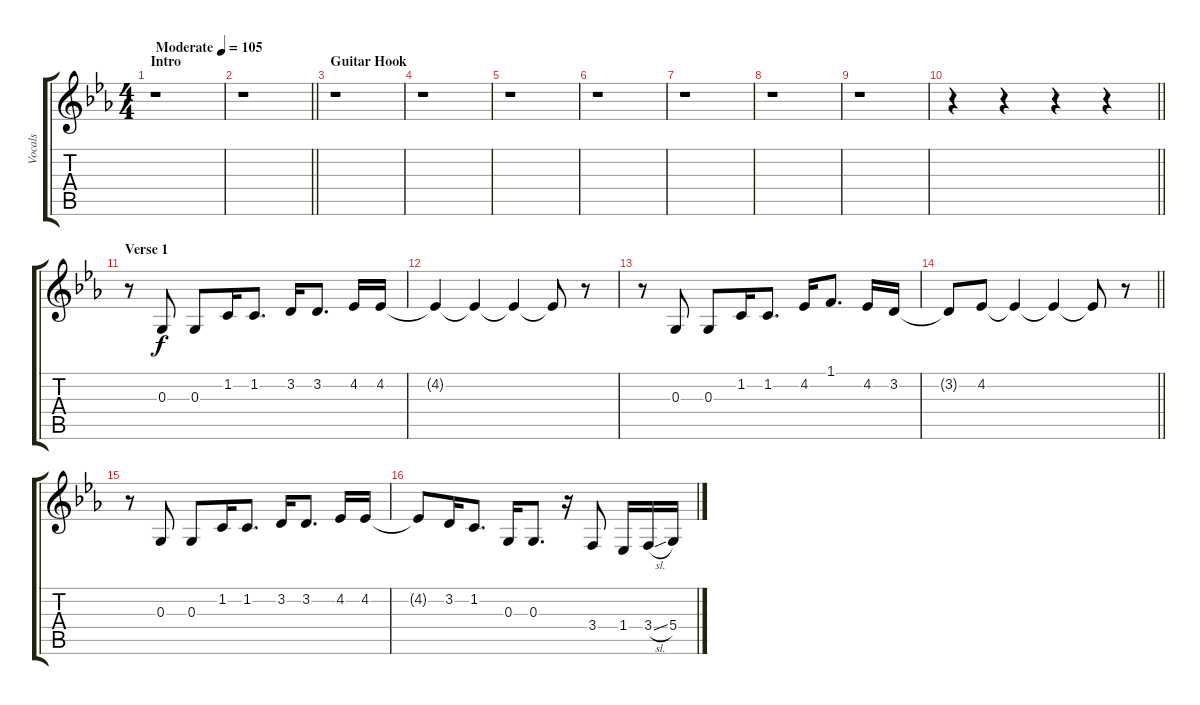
\track ("Vocals" "Vocals") {instrument oboe}
\staff {score tabs}
\tuning (E4 B3 G3 D3 A2 E2) {hide}
\ts (4 4)
\section ("" "Intro")
\tempo (105 "Moderate")
\clef g2
\ks eb
r.1{dy f instrument oboe} |
\barLineRight lightlight
r.1 |
\section ("" "Guitar Hook")
r.1 |
r.1 |
r.1 |
r.1 |
r.1 |
r.1 |
r.1 |
\barLineRight lightlight
r.4 r.4 r.4 r.4 |
\section ("" "Verse 1")
r.8 0.3.8 0.3.8 1.2.16 1.2.8{d} 3.2.16 3.2.8{d} 4.2.16 4.2.16 |
4.2{t}.4 4.2{t}.4 4.2{t}.4 4.2{t}.8 r.8 |
r.8 0.3.8 0.3.8 1.2.16 1.2.8{d} 4.2.16 1.1.8{d} 4.2.16 3.2.16 |
\barLineRight lightlight
3.2{t}.8 4.2.8 4.2{t}.4 4.2{t}.4 4.2{t}.8 r.8 |
r.8 0.3.8 0.3.8 1.2.16 1.2.8{d} 3.2.16 3.2.8{d} 4.2.16 4.2.16 |
4.2{t}.8 3.2.16 1.2.8{d} 0.3.16 0.3.8{d} r.16 3.4.8 1.4.16 3.4{sl}.16 5.4.16
